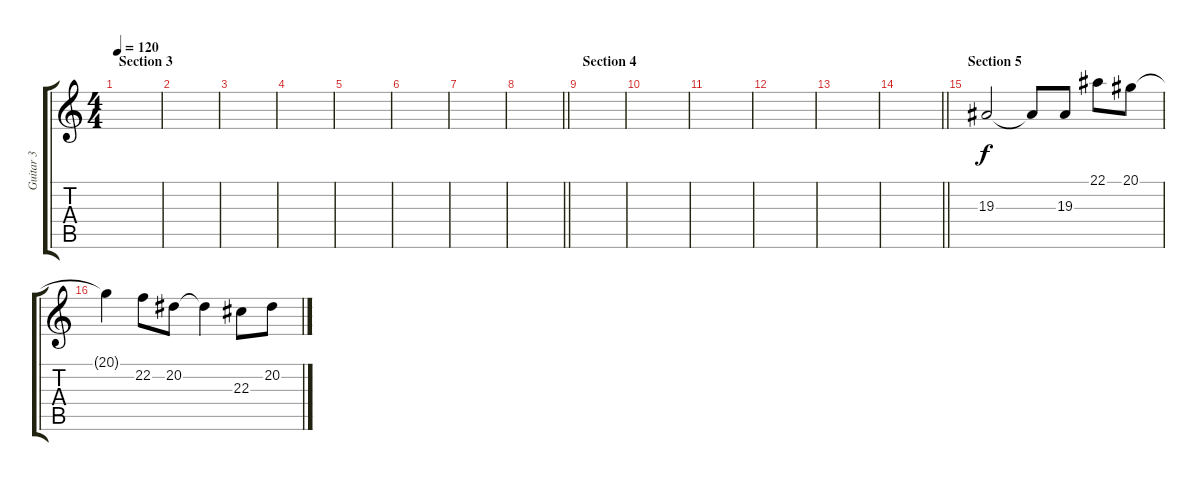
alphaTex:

\track ("Guitar 3" "Guitar 3") {instrument lead1square}
\staff {score tabs}
\tuning (C4 G3 Eb3 Bb2 F2 C2) {hide}
\ts (4 4)
\section ("" "Section 3")
\tempo 120
\clef g2
\ks c
|
|
|
|
|
|
|
\barLineRight lightlight
|
\section ("" "Section 4")
|
|
|
|
|
\barLineRight lightlight
|
\section ("" "Section 5")
19.3.2 19.3{t}.8 19.3.8 22.1.8 20.1.8 |
20.1{t}.4 22.2.8 20.2.8 20.2{t}.4 22.3.8 20.2.8
